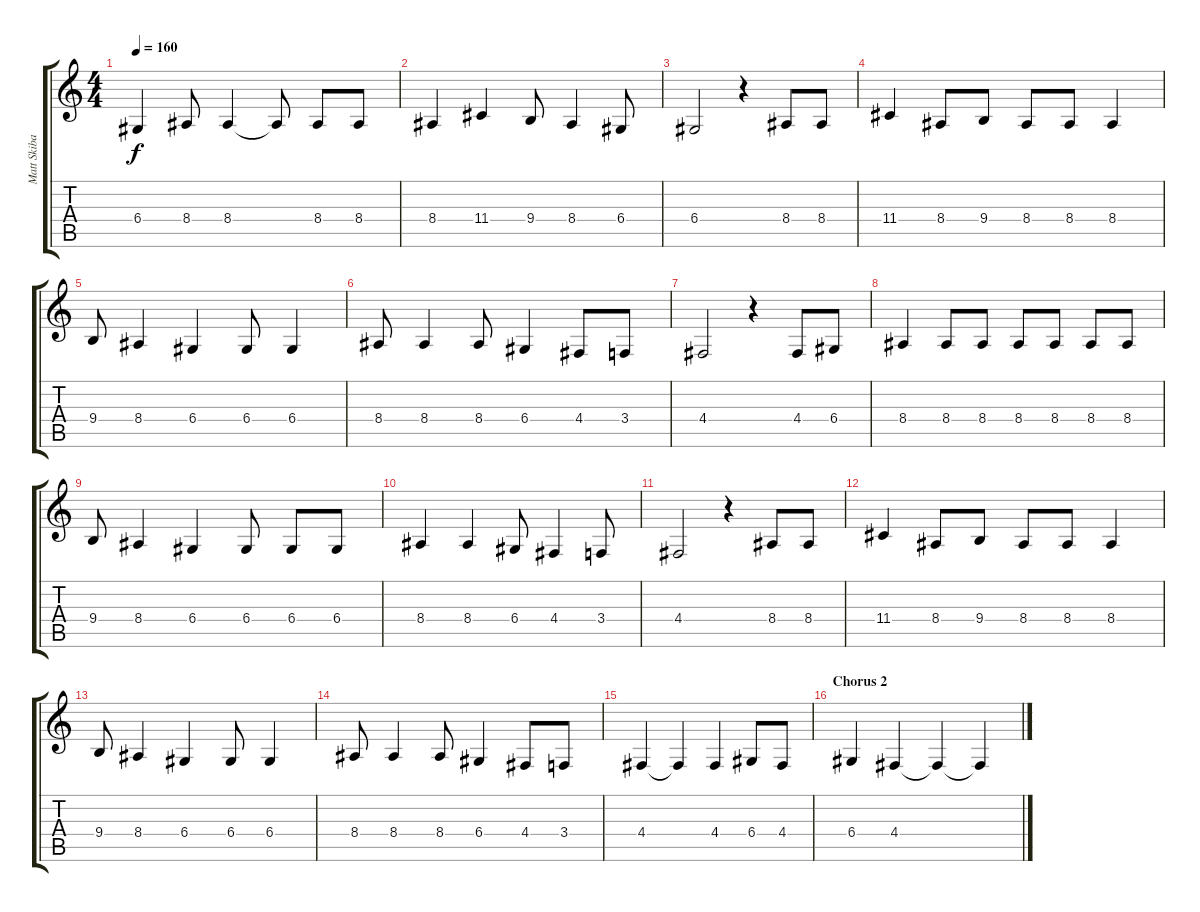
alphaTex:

\track ("Matt Skiba - Vocals" "Matt Skiba") {instrument tuba}
\staff {score tabs}
\tuning (E4 B3 G3 D3 A2 E2) {hide}
\ts (4 4)
\tempo 160
\clef g2
\ks c
6.4.4{dy f} 8.4.8 8.4.4 8.4{t}.8 8.4.8 8.4.8 |
8.4.4 11.4.4 9.4.8 8.4.4 6.4.8 |
6.4.2 r.4 8.4.8 8.4.8 |
11.4.4 8.4.8 9.4.8 8.4.8 8.4.8 8.4.4 |
9.4.8 8.4.4 6.4.4 6.4.8 6.4.4 |
8.4.8 8.4.4 8.4.8 6.4.4 4.4.8 3.4.8 |
4.4.2 r.4 4.4.8 6.4.8 |
8.4.4 8.4.8 8.4.8 8.4.8 8.4.8 8.4.8 8.4.8 |
9.4.8 8.4.4 6.4.4 6.4.8 6.4.8 6.4.8 |
8.4.4 8.4.4 6.4.8 4.4.4 3.4.8 |
4.4.2 r.4 8.4.8 8.4.8 |
11.4.4 8.4.8 9.4.8 8.4.8 8.4.8 8.4.4 |
9.4.8 8.4.4 6.4.4 6.4.8 6.4.4 |
8.4.8 8.4.4 8.4.8 6.4.4 4.4.8 3.4.8 |
4.4.4 4.4{t}.4 4.4.4 6.4.8 4.4.8 |
\section ("" "Chorus 2")
6.4.4 4.4.4 4.4{t}.4 4.4{t}.4
